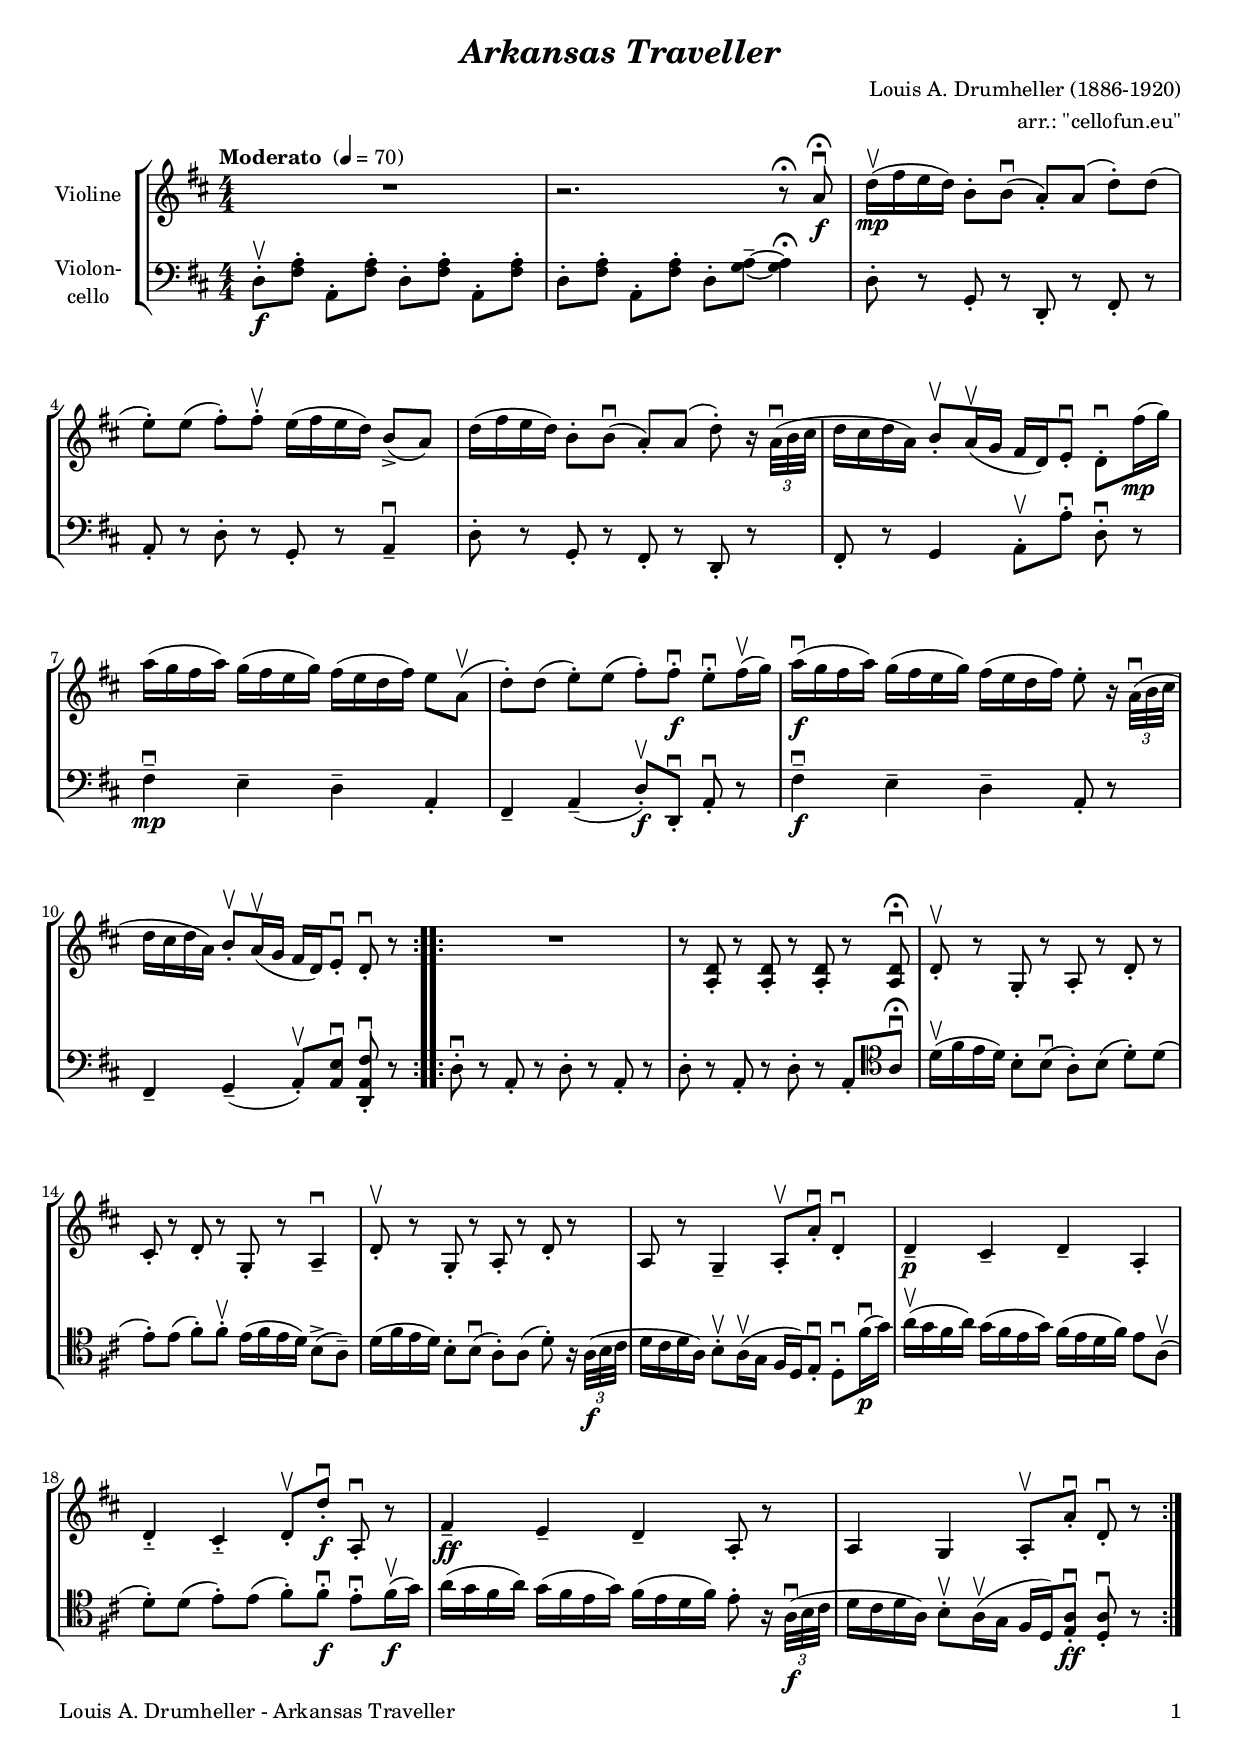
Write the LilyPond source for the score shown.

\version "2.24.1"
\include "deutsch.ly"

#(set-global-staff-size 18)

\header {
  title     = \markup \bold \italic "Arkansas Traveller"
  composer  = "Louis A. Drumheller (1886-1920)"
  arranger  = "arr.: \"cellofun.eu\""
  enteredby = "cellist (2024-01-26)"
%  piece     = ""
}

voiceconsts = {
  \key d \major
  \time 4/4
  \clef "treble"
  \numericTimeSignature
  \compressEmptyMeasures
  % Set default beaming for all staves
  \set Timing.beamExceptions = #'()
  \set Timing.baseMoment     = #(ly:make-moment 1 4)
  \set Timing.beatStructure  = #'(1 1 1)
  \tempo "Moderato " 4=70
}

mist = "string ensemble 1"
mivl = "violin"
miba = "cello"
mipz = "pizzicato strings"

va = \relative c'' {
  \voiceconsts

  \repeat volta 2 {
    R1
    r2. r8\fermata a\fermata\f\downbow
    d16(\mp\upbow fis e d) h8-. h(\downbow a)-. a( d)-. d(
    e)-. e( fis)-. fis-.\upbow e16( fis e d) h8(-> a)

    d16( fis e d) h8-. h(\downbow a)-. a( d)-. r16 \tuplet 3/2 16 { a32(\downbow h cis }
    d16 cis d a) h8-.\upbow a16(\upbow g fis d) e8-.\downbow d-.\downbow fis'16(\mp g)
    a( g fis a) g( fis e g) fis( e d fis) e8 a,(\upbow

    d)-. d( e)-. e( fis)-. fis-.\downbow\f e-.\downbow fis16(\upbow g)
    a(\downbow\f g fis a) g( fis e g) fis( e d fis) e8-. r16 \tuplet 3/2 16 { a,32(\downbow h cis }
    d16 cis d a) h8-.\upbow a16(\upbow g fis d) e8-.\downbow d-.\downbow r
  }

  \repeat volta 2 {
    R1
    r8 <a d>-. r <a d>-. r <a d>-. r <a d>\downbow\fermata
    d-.\upbow r g,-. r a-. r d-. r
    cis-. r d-. r g,-. r a4--\downbow

    d8-.\upbow r g,-. r a-. r d-. r
    a r g4-- a8-.\upbow a'-.\downbow d,4-.\downbow
    d--\p cis-- d-- a-.

    d---. cis---. d8-.\upbow d'-.\downbow\f a,-.\downbow r
    fis'4--\ff e-- d-- a8-. r
    a4 g a8-.\upbow a'-.\downbow d,-.\downbow r
  }
}

vb = \relative c {
  \voiceconsts
  \clef "bass"
  
  \repeat volta 2 {
    d8-.\upbow\f <fis a>-. a,-. <fis' a>-. d-. <fis a>-. a,-. <fis' a>-.
    d-. <fis a>-. a,-. <fis' a>-. d-. <g a>~-- <g a>4\fermata
    d8-. r g,-. r d-. r fis-. r
    a-. r d-. r g,-. r a4--\downbow

    d8-. r g,-. r fis-. r d-. r
    fis-. r g4 a8-.\upbow a'-.\downbow d,-.\downbow r
    fis4--\downbow\mp e-- d-- a-.

    fis-- a(-- d8)-.\upbow\f d,-.\downbow a'-.\downbow r
    fis'4--\downbow\f e-- d-- a8-. r
    fis4-- g(-- a8)-.\upbow <a e'>\downbow <d, a' fis'>-.\downbow r
  }

  \repeat volta 2 {
    d'-.\downbow r a-. r d-. r a-. r
    d-. r a-. r d-. r a-. \clef "tenor" a'\fermata\downbow
    d16(\upbow fis e d) h8-. h(\downbow a)-. h( d)-. d(
    e)-. e( fis)-. fis-.\upbow e16( fis e d) h8(-> a)--

    d16( fis e d) h8-. h(\downbow a)-. a( d)-. r16 \tuplet 3/2 16 { a32(\f h cis }
    d16 cis d a) h8-.\upbow a16(\upbow g fis d) e8-.\downbow d-.\downbow fis'16(\downbow\p g)
    a(\upbow g fis a) g( fis e g) fis( e d fis) e8 a,(\upbow

    d)-. d( e)-. e( fis)-. fis-.\downbow\f e-.\downbow fis16(\upbow\f g)
    a( g fis a) g( fis e g) fis( e d fis) e8-. r16 \tuplet 3/2 16 { a,32(\downbow\f h cis }
    d16 cis d a) h8-.\upbow a16(\upbow g fis d) <e a>8-.\downbow\ff <d a'>-.\downbow r
  }
}


music = \new StaffGroup <<
      \new Staff {
	\set Staff.midiInstrument = \mivl
	\set Staff.instrumentName = \markup \center-column { "Violine" }
	\transpose d d { \va }
      }

      \new Staff {
	\set Staff.midiInstrument = \miba
	\set Staff.instrumentName = \markup \center-column { "Violon-" "cello" }
	\transpose d d { \vb }
      }
>>

\book {
   \paper {
    print-page-number = ##t
    print-first-page-number = ##t
    ragged-last-bottom = ##f
    oddHeaderMarkup = \markup \null
    evenHeaderMarkup = \markup \null
    oddFooterMarkup = \markup {
      \fill-line {
        \if \should-print-page-number
        "Louis A. Drumheller - Arkansas Traveller" \fromproperty #'page:page-number-string
      }
    }
    evenFooterMarkup = \oddFooterMarkup
  } \score {
    \music
    \layout {}
  }

  \score {
    \unfoldRepeats \music

    \midi {
      \context {
        \Score
      }
    }
  }
}